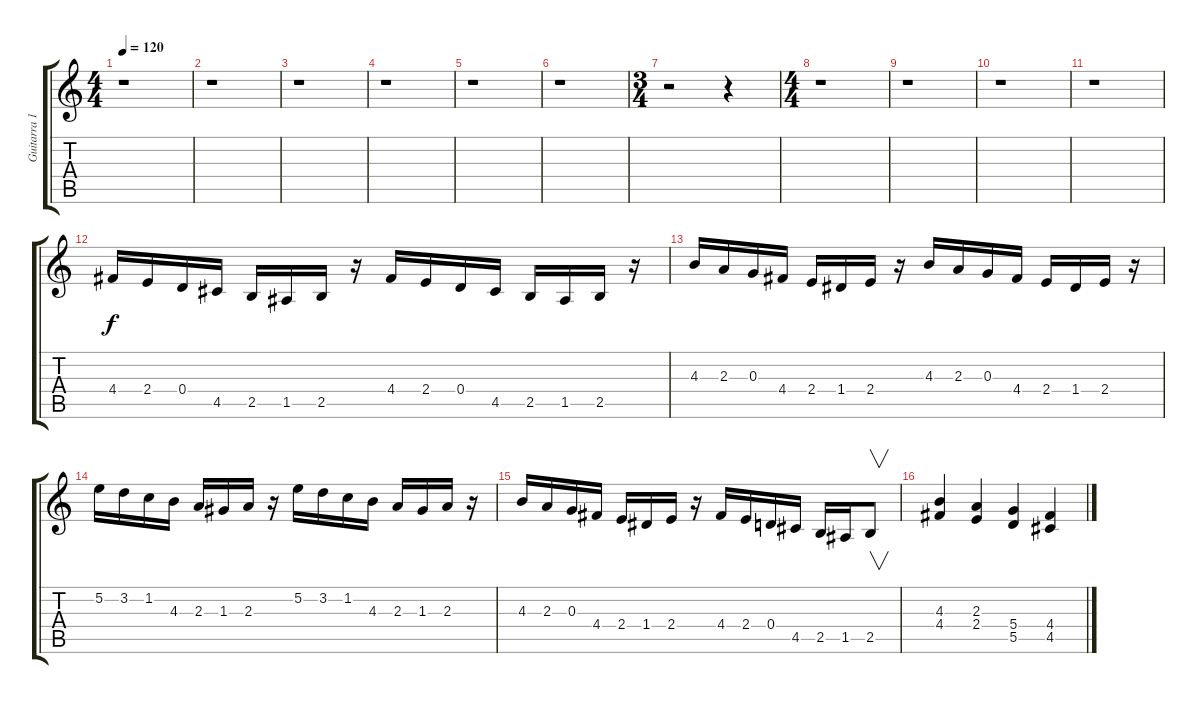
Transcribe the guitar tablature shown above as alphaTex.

\track ("Guitarra 1" "Guitarra 1") {instrument distortionguitar}
\staff {score tabs}
\tuning (E4 B3 G3 D3 A2 E2) {hide}
\ts (4 4)
\tempo 120
\clef g2
\ks c
r.1{dy f instrument distortionguitar} |
r.1 |
r.1 |
r.1 |
r.1 |
r.1 |
\ts (3 4)
r.2 r.4 |
\ts (4 4)
r.1 |
r.1 |
r.1 |
r.1 |
4.4.16 2.4.16 0.4.16 4.5.16 2.5.16 1.5.16 2.5.16 r.16 4.4.16 2.4.16 0.4.16 4.5.16 2.5.16 1.5.16 2.5.16 r.16 |
4.3.16 2.3.16 0.3.16 4.4.16 2.4.16 1.4.16 2.4.16 r.16 4.3.16 2.3.16 0.3.16 4.4.16 2.4.16 1.4.16 2.4.16 r.16 |
5.2.16 3.2.16 1.2.16 4.3.16 2.3.16 1.3.16 2.3.16 r.16 5.2.16 3.2.16 1.2.16 4.3.16 2.3.16 1.3.16 2.3.16 r.16 |
4.3.16 2.3.16 0.3.16 4.4.16 2.4.16 1.4.16 2.4.16 r.16 4.4.16 2.4.16 0.4.16 4.5.16 2.5.16 1.5.16 2.5.8{v} |
(4.3 4.4).4 (2.3 2.4).4 (5.4 5.5).4 (4.4 4.5).4
